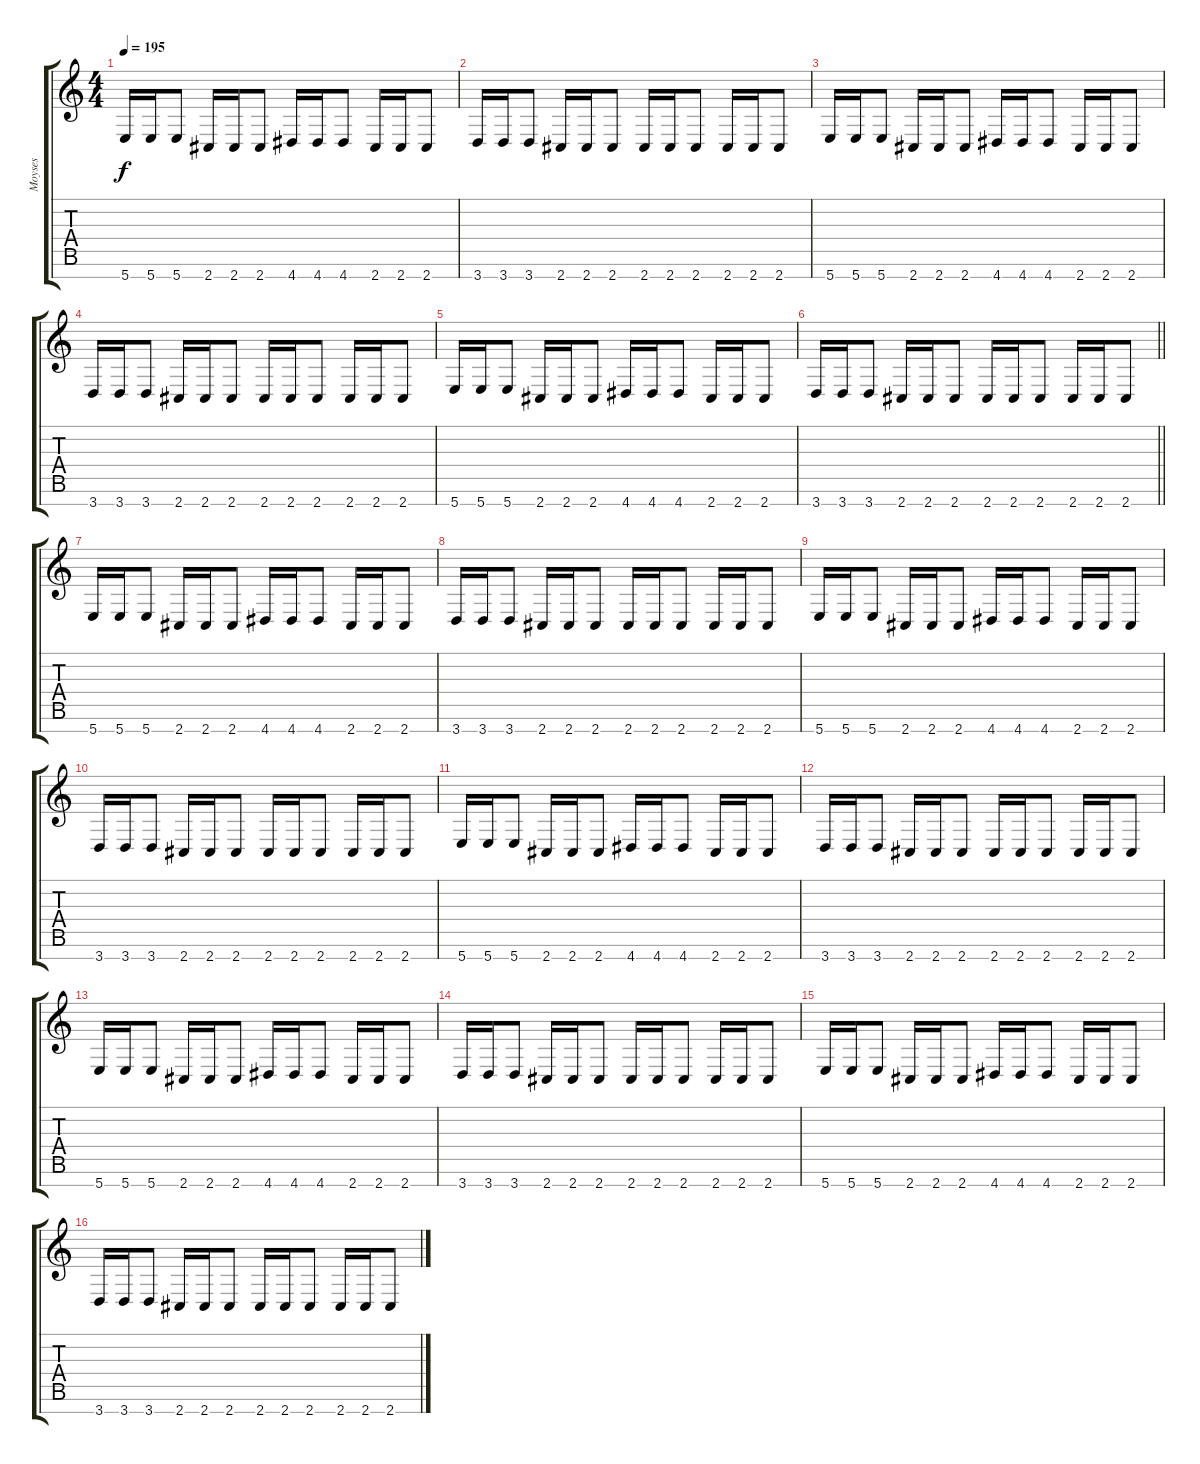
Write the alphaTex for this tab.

\track ("Moyses" "Moyses") {instrument distortionguitar}
\staff {score tabs}
\tuning (E4 B3 G3 D3 A2 E2 B1) {hide}
\ts (4 4)
\tempo 195
\clef g2
\ks c
5.7.16{dy f} 5.7.16 5.7.8 2.7.16 2.7.16 2.7.8 4.7.16 4.7.16 4.7.8 2.7.16 2.7.16 2.7.8 |
3.7.16 3.7.16 3.7.8 2.7.16 2.7.16 2.7.8 2.7.16 2.7.16 2.7.8 2.7.16 2.7.16 2.7.8 |
5.7.16 5.7.16 5.7.8 2.7.16 2.7.16 2.7.8 4.7.16 4.7.16 4.7.8 2.7.16 2.7.16 2.7.8 |
3.7.16 3.7.16 3.7.8 2.7.16 2.7.16 2.7.8 2.7.16 2.7.16 2.7.8 2.7.16 2.7.16 2.7.8 |
5.7.16 5.7.16 5.7.8 2.7.16 2.7.16 2.7.8 4.7.16 4.7.16 4.7.8 2.7.16 2.7.16 2.7.8 |
\barLineRight lightlight
3.7.16 3.7.16 3.7.8 2.7.16 2.7.16 2.7.8 2.7.16 2.7.16 2.7.8 2.7.16 2.7.16 2.7.8 |
5.7.16 5.7.16 5.7.8 2.7.16 2.7.16 2.7.8 4.7.16 4.7.16 4.7.8 2.7.16 2.7.16 2.7.8 |
3.7.16 3.7.16 3.7.8 2.7.16 2.7.16 2.7.8 2.7.16 2.7.16 2.7.8 2.7.16 2.7.16 2.7.8 |
5.7.16 5.7.16 5.7.8 2.7.16 2.7.16 2.7.8 4.7.16 4.7.16 4.7.8 2.7.16 2.7.16 2.7.8 |
3.7.16 3.7.16 3.7.8 2.7.16 2.7.16 2.7.8 2.7.16 2.7.16 2.7.8 2.7.16 2.7.16 2.7.8 |
5.7.16 5.7.16 5.7.8 2.7.16 2.7.16 2.7.8 4.7.16 4.7.16 4.7.8 2.7.16 2.7.16 2.7.8 |
3.7.16 3.7.16 3.7.8 2.7.16 2.7.16 2.7.8 2.7.16 2.7.16 2.7.8 2.7.16 2.7.16 2.7.8 |
5.7.16 5.7.16 5.7.8 2.7.16 2.7.16 2.7.8 4.7.16 4.7.16 4.7.8 2.7.16 2.7.16 2.7.8 |
3.7.16 3.7.16 3.7.8 2.7.16 2.7.16 2.7.8 2.7.16 2.7.16 2.7.8 2.7.16 2.7.16 2.7.8 |
5.7.16 5.7.16 5.7.8 2.7.16 2.7.16 2.7.8 4.7.16 4.7.16 4.7.8 2.7.16 2.7.16 2.7.8 |
3.7.16 3.7.16 3.7.8 2.7.16 2.7.16 2.7.8 2.7.16 2.7.16 2.7.8 2.7.16 2.7.16 2.7.8
